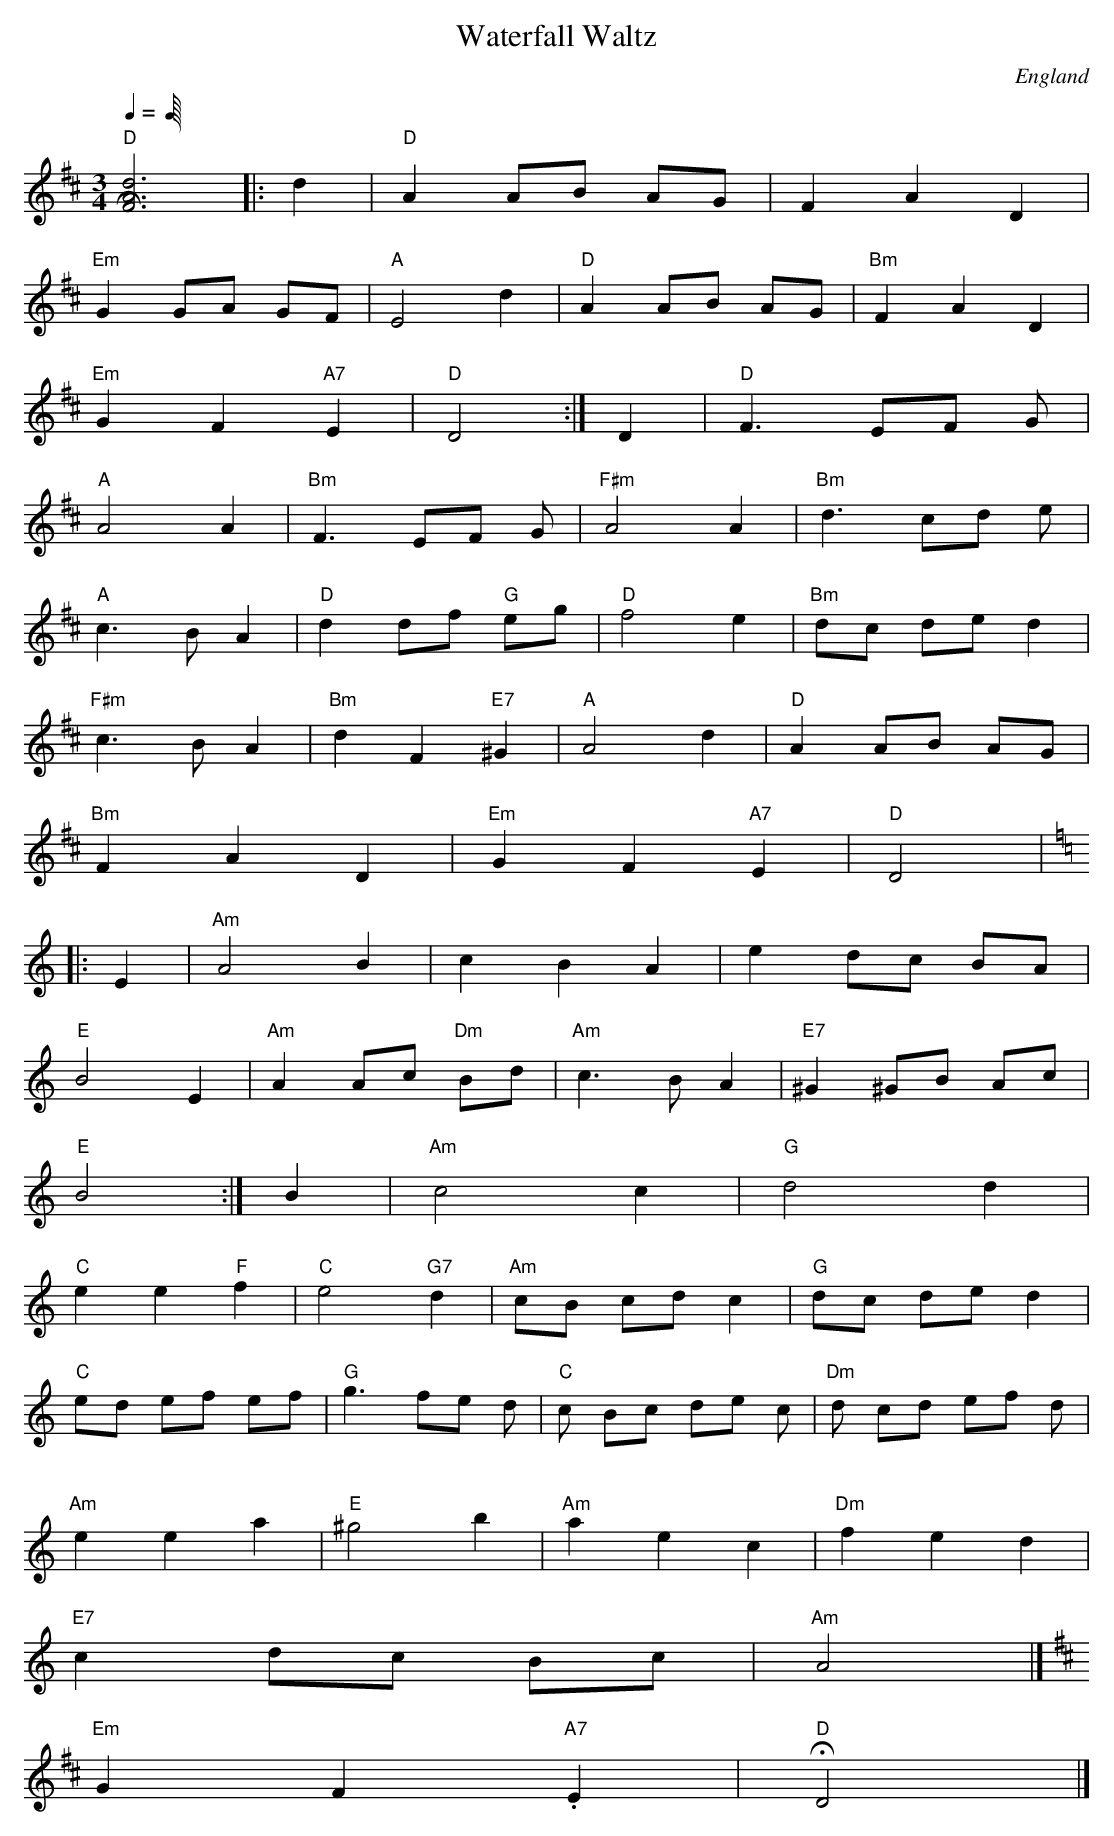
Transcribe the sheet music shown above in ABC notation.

X:1
T:Waterfall Waltz
O:England
M:3/4
L:1/8
Q:1/4=
K:D
V:1
"D" [d6A6 HF6]  |:d2 |"D" A2 AB AG |F2 A2 D2 |
"Em" G2 GA GF |"A" E4 d2 |"D" A2 AB AG |"Bm" F2 A2 D2 |
"Em" G2 F2 "A7" E2 |"D" D4  :|D2 |"D" F3 EF G|
"A" A4 A2 |"Bm" F3 EF G|"F#m" A4 A2 |"Bm" d3 cd e|
"A" c3 BA2 |"D" d2 df "G" eg |"D" f4 e2  |"Bm" dc de d2 |
"F#m" c3 BA2 |"Bm" d2 F2 "E7" ^G2 |"A" A4 d2 |"D" A2 AB AG |
"Bm" F2 A2 D2 |"Em" G2 F2 "A7" E2 |"D" D4    |:
K:Am
E2 |"Am" A4 B2 |c2 B2 A2 |e2 dc BA |
"E" B4 E2 |"Am" A2 Ac "Dm" Bd |"Am" c3 BA2 |"E7" ^G2 ^GB Ac |
"E" B4  :|B2 |"Am" c4 c2 |"G" d4 d2 |
"C" e2 e2 "F" f2 |"C" e4 "G7" d2 |"Am" cB cd c2 |"G" dc de d2 |
"C" ed ef ef |"G" g3 fe d |"C" c Bc de c|"Dm" d cd ef d|
"Am" e2 e2 a2 |"E" ^g4 b2 |"Am" a2 e2 c2 |"Dm" f2 e2 d2 |
"E7" c2 dc Bc |"Am" A4 |]
K:D
"Em" G2 F2 "A7" .E2 |"D" HD4 |]
